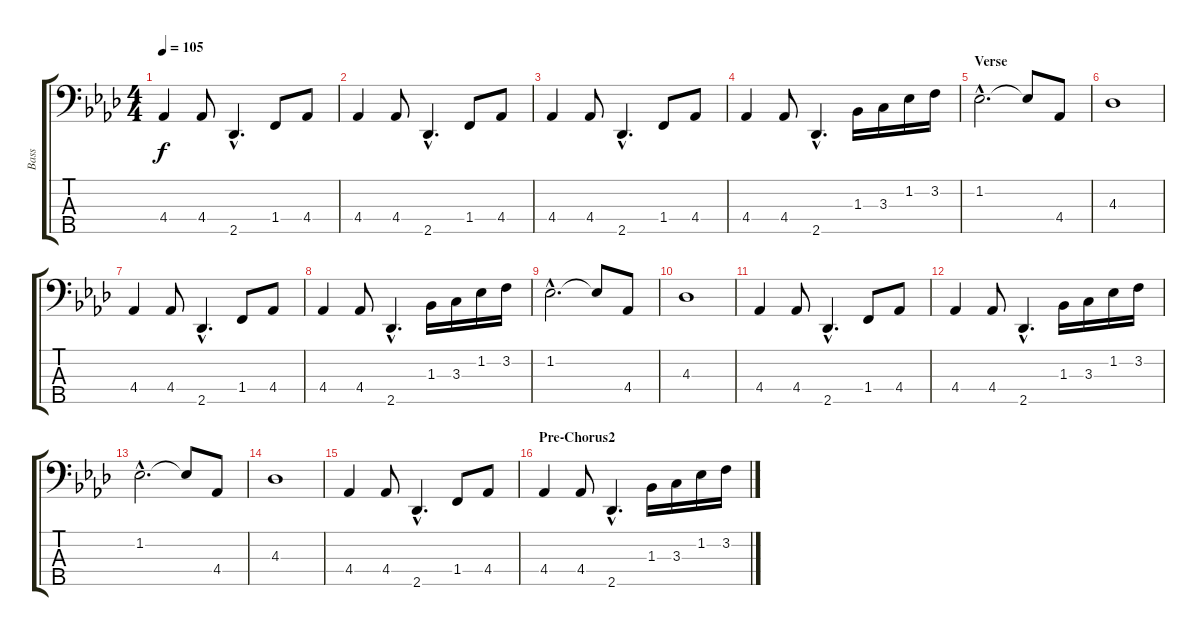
\track ("Bass" "Bass") {instrument electricbassfinger}
\staff {score tabs}
\tuning (G2 D2 A1 E1 B0) {hide}
\ts (4 4)
\tempo 105
\clef f4
\ks ab
4.4.4{dy f} 4.4.8 2.5{hac}.4{d} 1.4.8 4.4.8 |
4.4.4 4.4.8 2.5{hac}.4{d} 1.4.8 4.4.8 |
4.4.4 4.4.8 2.5{hac}.4{d} 1.4.8 4.4.8 |
4.4.4 4.4.8 2.5{hac}.4{d} 1.3.16 3.3.16 1.2.16 3.2.16 |
\section ("" "Verse")
1.2{hac}.2{d} 1.2{t}.8 4.4.8 |
4.3.1 |
4.4.4 4.4.8 2.5{hac}.4{d} 1.4.8 4.4.8 |
4.4.4 4.4.8 2.5{hac}.4{d} 1.3.16 3.3.16 1.2.16 3.2.16 |
1.2{hac}.2{d} 1.2{t}.8 4.4.8 |
4.3.1 |
4.4.4 4.4.8 2.5{hac}.4{d} 1.4.8 4.4.8 |
4.4.4 4.4.8 2.5{hac}.4{d} 1.3.16 3.3.16 1.2.16 3.2.16 |
1.2{hac}.2{d} 1.2{t}.8 4.4.8 |
4.3.1 |
4.4.4 4.4.8 2.5{hac}.4{d} 1.4.8 4.4.8 |
\section ("" "Pre-Chorus2")
4.4.4 4.4.8 2.5{hac}.4{d} 1.3.16 3.3.16 1.2.16 3.2.16
